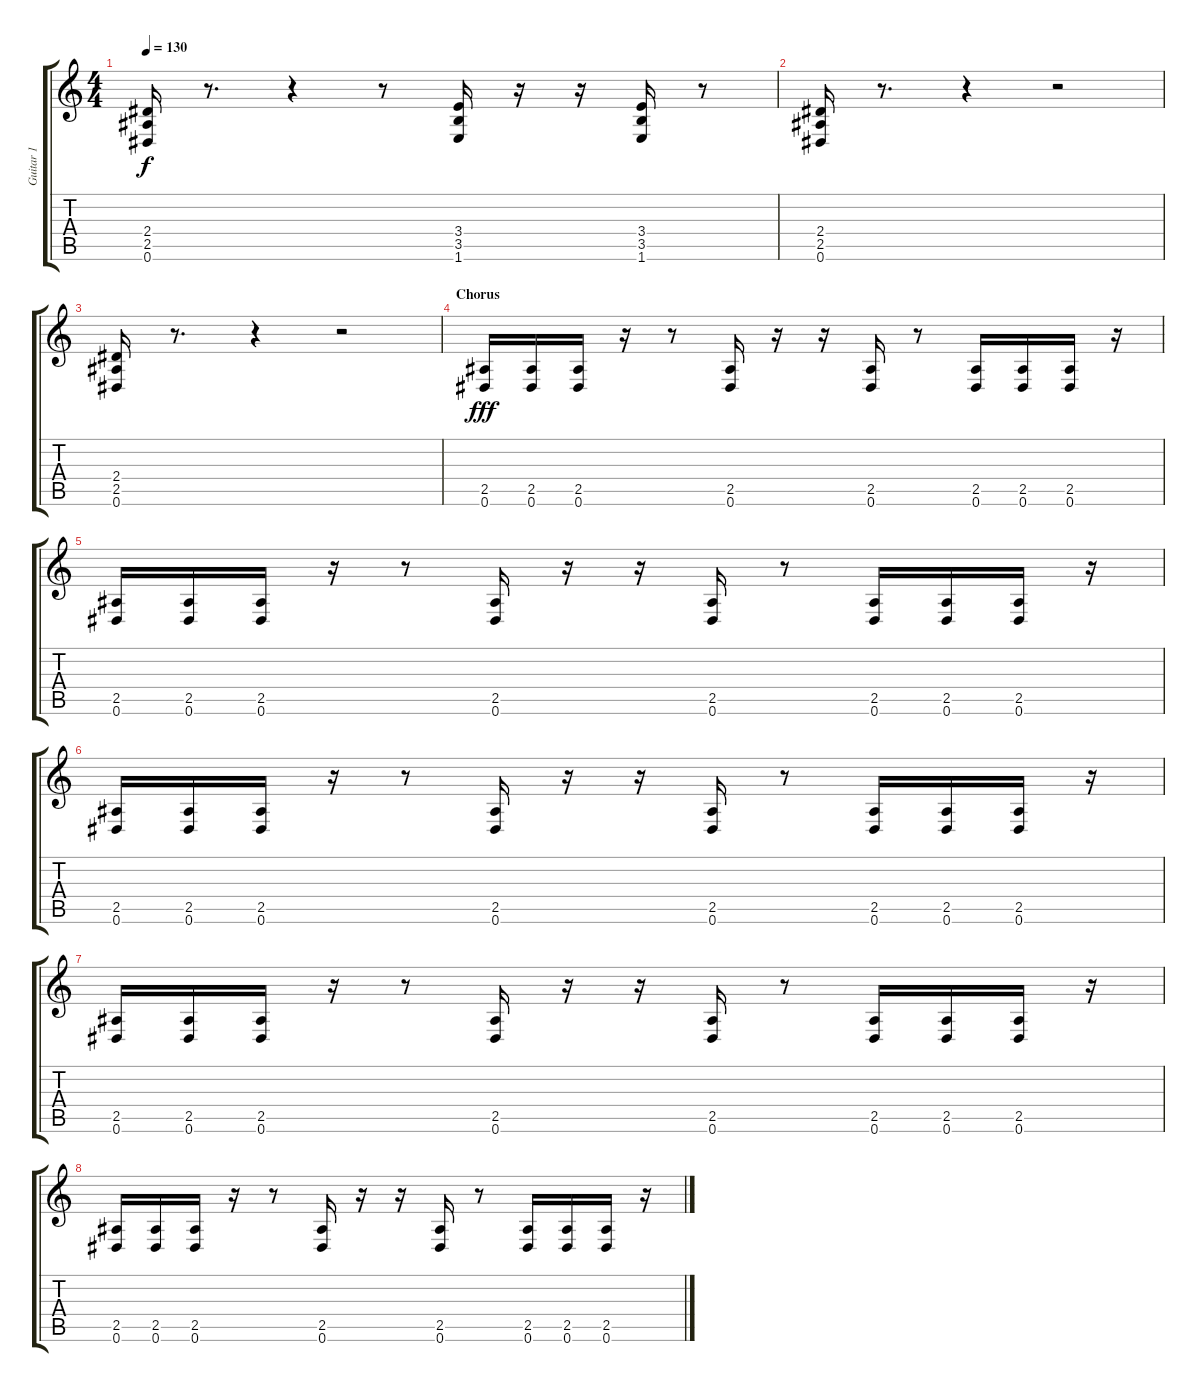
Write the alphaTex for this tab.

\track ("Guitar 1" "Guitar 1") {instrument distortionguitar}
\staff {score tabs}
\tuning (Eb4 Bb3 Gb3 Db3 Ab2 Eb2) {hide}
\ts (4 4)
\tempo 130
\clef g2
\ks c
(2.4 2.5 0.6).16{dy f} r.8{d} r.4 r.8 (3.4 3.5 1.6).16 r.16 r.16 (3.4 3.5 1.6).16 r.8 |
(2.4 2.5 0.6).16 r.8{d} r.4 r.2 |
(2.4 2.5 0.6).16 r.8{d} r.4 r.2 |
\section ("" "Chorus")
(2.5 0.6).16{dy fff} (2.5 0.6).16 (2.5 0.6).16 r.16 r.8 (2.5 0.6).16 r.16 r.16 (2.5 0.6).16 r.8 (2.5 0.6).16 (2.5 0.6).16 (2.5 0.6).16 r.16 |
(2.5 0.6).16 (2.5 0.6).16 (2.5 0.6).16 r.16 r.8 (2.5 0.6).16 r.16 r.16 (2.5 0.6).16 r.8 (2.5 0.6).16 (2.5 0.6).16 (2.5 0.6).16 r.16 |
(2.5 0.6).16 (2.5 0.6).16 (2.5 0.6).16 r.16 r.8 (2.5 0.6).16 r.16 r.16 (2.5 0.6).16 r.8 (2.5 0.6).16 (2.5 0.6).16 (2.5 0.6).16 r.16 |
(2.5 0.6).16 (2.5 0.6).16 (2.5 0.6).16 r.16 r.8 (2.5 0.6).16 r.16 r.16 (2.5 0.6).16 r.8 (2.5 0.6).16 (2.5 0.6).16 (2.5 0.6).16 r.16 |
(2.5 0.6).16 (2.5 0.6).16 (2.5 0.6).16 r.16 r.8 (2.5 0.6).16 r.16 r.16 (2.5 0.6).16 r.8 (2.5 0.6).16 (2.5 0.6).16 (2.5 0.6).16 r.16
